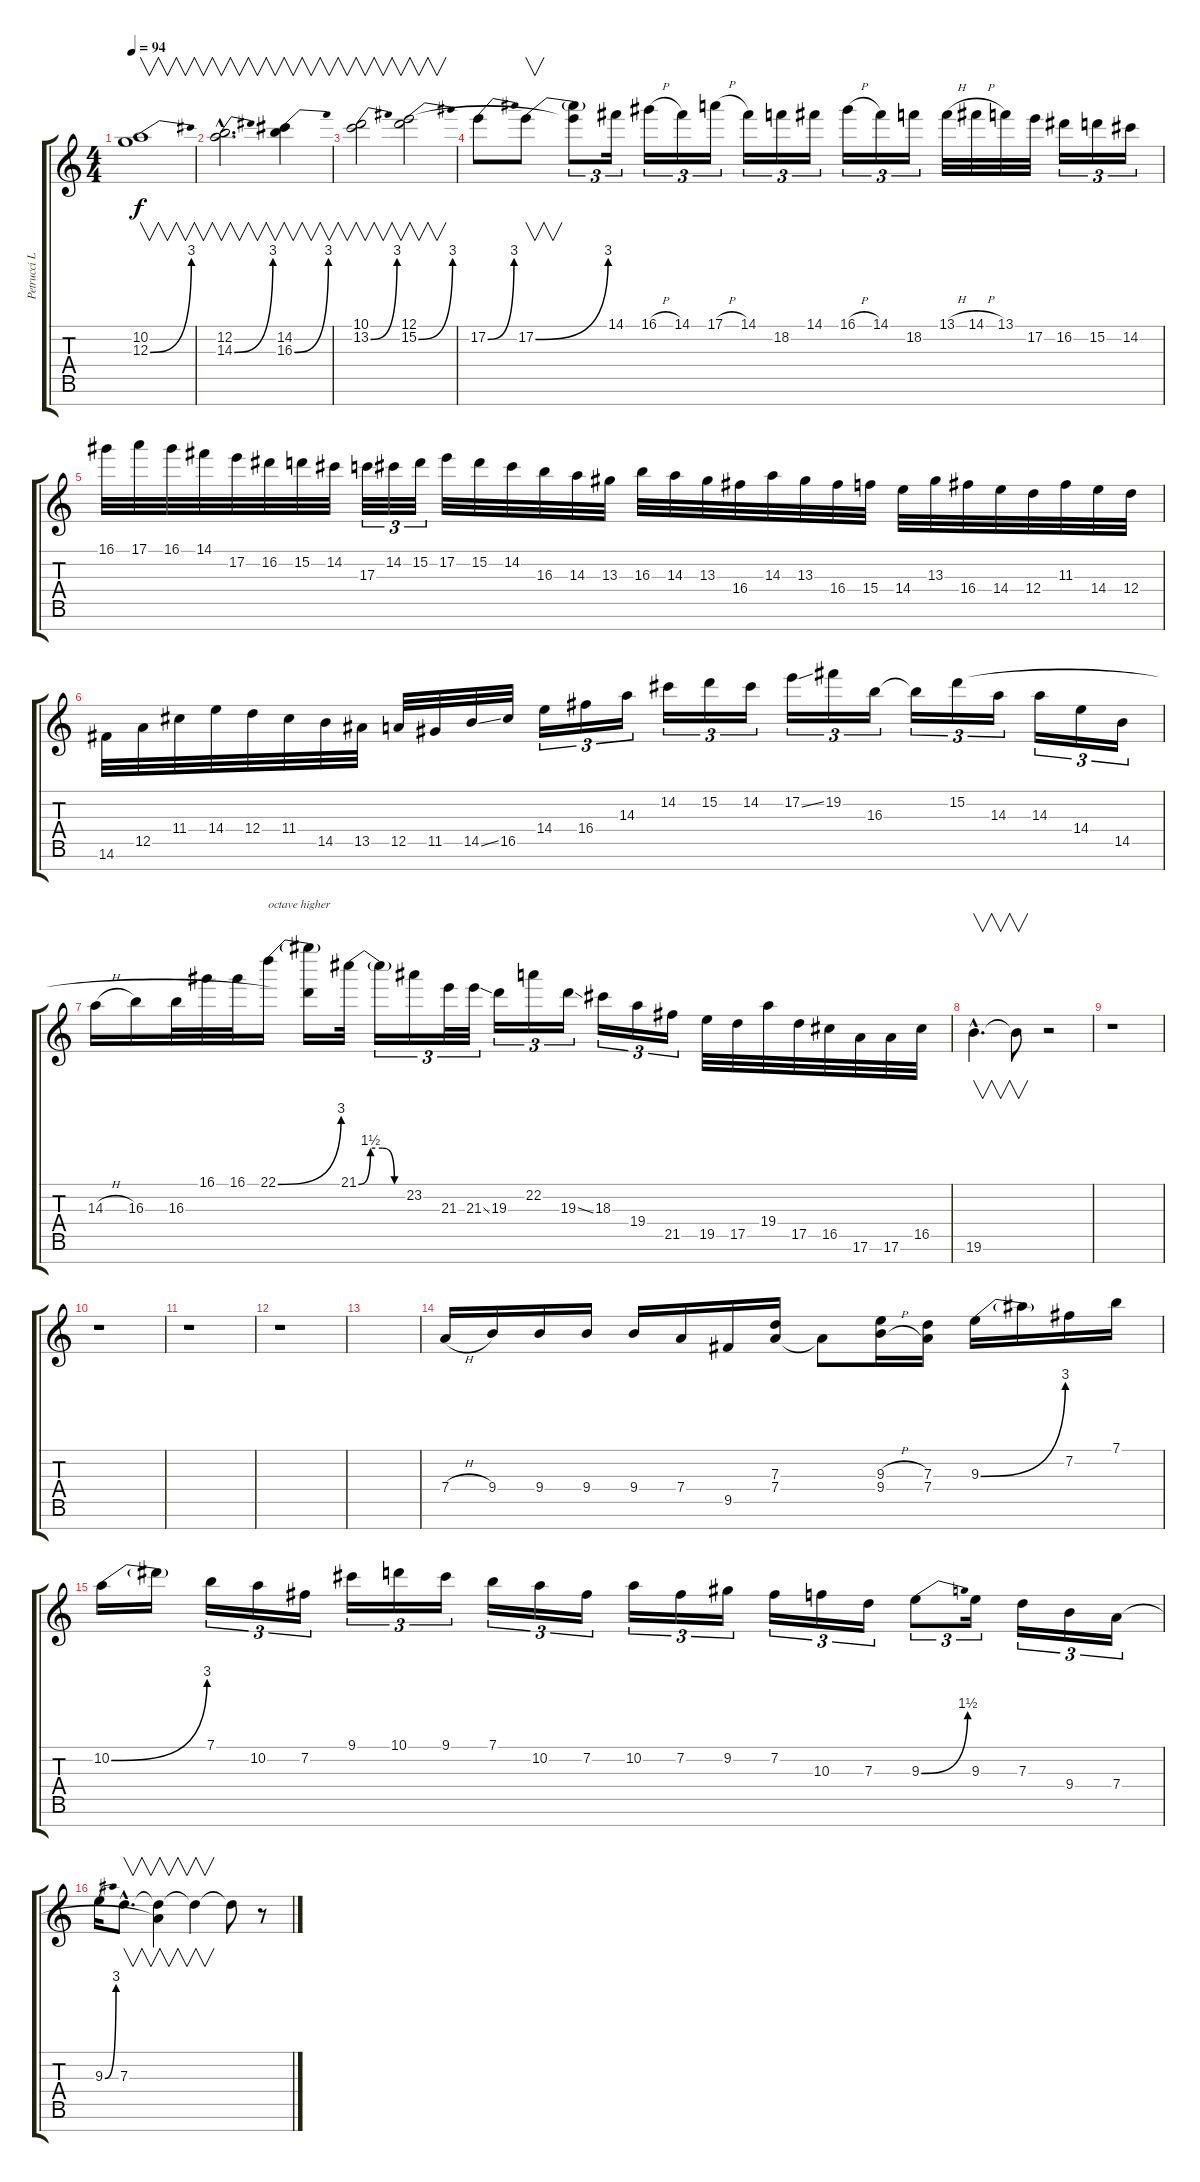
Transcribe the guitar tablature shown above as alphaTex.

\track ("Petrucci Lead (Disto Gtr)" "Petrucci L") {instrument distortionguitar}
\staff {score tabs}
\tuning (E4 B3 G3 D3 A2 E2 B1) {hide}
\ts (4 4)
\tempo 94
\clef g2
\ks c
(10.2 12.3{be (bend 0 0 60 12)}).1{v dy f} |
(12.2{hac} 14.3{be (bend 0 0 60 12) hac}).2{v d} (14.2 16.3{be (bend 0 0 60 12)}).4{v} |
(10.1 13.2{be (bend 0 0 60 12)}).2{v} (12.1 15.2{be (bend 0 0 60 12)}).2{v} |
17.2{be (bend 0 0 60 12)}.8 17.2{be (bend 0 0 60 12)}.8{v} (12.1{t} 17.2{t}).8{tu (3 2)} 14.1.16{tu (3 2)} 16.1{h}.16{tu (3 2)} 14.1.16{tu (3 2)} 17.1{h}.16{tu (3 2)} 14.1.16{tu (3 2)} 18.2.16{tu (3 2)} 14.1.16{tu (3 2)} 16.1{h}.16{tu (3 2)} 14.1.16{tu (3 2)} 18.2.16{tu (3 2)} 13.1{h}.32 14.1{h}.32 13.1.32 17.2.32 16.2.16{tu (3 2)} 15.2.16{tu (3 2)} 14.2.16{tu (3 2)} |
16.1.32 17.1.32 16.1.32 14.1.32 17.2.32 16.2.32 15.2.32 14.2.32 17.3.32{tu (3 2)} 14.2.32{tu (3 2)} 15.2.32{tu (3 2)} 17.2.32 15.2.32 14.2.32 16.3.32 14.3.32 13.3.32 16.3.32 14.3.32 13.3.32 16.4.32 14.3.32 13.3.32 16.4.32 15.4.32 14.4.32 13.3.32 16.4.32 14.4.32 12.4.32 11.3.32 14.4.32 12.4.32 |
14.6.32 12.5.32 11.4.32 14.4.32 12.4.32 11.4.32 14.5.32 13.5.32 12.5.32 11.5.32 14.5{ss}.32 16.5.32 14.4.16{tu (3 2)} 16.4.16{tu (3 2)} 14.3.16{tu (3 2)} 14.2.16{tu (3 2)} 15.2.16{tu (3 2)} 14.2.16{tu (3 2)} 17.2{ss}.16{tu (3 2)} 19.2.16{tu (3 2)} 16.3.16{tu (3 2)} 16.3{t}.16{tu (3 2)} 15.2.16{tu (3 2)} 14.3.16{tu (3 2)} 14.3.16{tu (3 2)} 14.4.16{tu (3 2)} 14.5.16{tu (3 2)} |
14.3{h}.16 16.3.16 16.3.32 16.1.32 16.1.32 22.1{be (bend 0 0 60 12)}.16{txt "octave higher"} (22.1{t} 15.2{t}).16 21.1{be (custom 0 0 15 6 30 6 45 0 60 0)}.32 21.1{t}.16{tu (3 2)} 23.2.16{tu (3 2)} 21.3.32{tu (3 2)} 21.3{ss}.32{tu (3 2)} 19.3.16{tu (3 2)} 22.2.16{tu (3 2)} 19.3{ss}.16{tu (3 2)} 18.3.16{tu (3 2)} 19.4.16{tu (3 2)} 21.5.16{tu (3 2)} 19.5.32 17.5.32 19.4.32 17.5.32 16.5.32 17.6.32 17.6.32 16.5.32 |
19.6{hac}.4{v d} 19.6{t}.8{v} r.2 |
r.1 |
r.1 |
r.1 |
r.1 |
|
7.4{h}.16 9.4.16 9.4.16 9.4.16 9.4.16 7.4.16 9.5.16 (7.3 7.4).16 7.4{t}.8 (9.3{h} 9.4{h}).16 (7.3 7.4).16 9.3{be (bend 0 0 60 12)}.16 9.3{t}.16 7.2.16 7.1.16 |
10.2{be (bend 0 0 60 12)}.16 10.2{t}.16 7.1.16{tu (3 2)} 10.2.16{tu (3 2)} 7.2.16{tu (3 2)} 9.1.16{tu (3 2)} 10.1.16{tu (3 2)} 9.1.16{tu (3 2)} 7.1.16{tu (3 2)} 10.2.16{tu (3 2)} 7.2.16{tu (3 2)} 10.2.16{tu (3 2)} 7.2.16{tu (3 2)} 9.2.16{tu (3 2)} 7.2.16{tu (3 2)} 10.3.16{tu (3 2)} 7.3.16{tu (3 2)} 9.3{be (bend 0 0 60 6)}.8{tu (3 2)} 9.3.16{tu (3 2)} 7.3.16{tu (3 2)} 9.4.16{tu (3 2)} 7.4.16{tu (3 2)} |
9.3{be (bend 0 0 60 12)}.16 7.3{hac}.8{v d} (7.3{t} 7.4{t}).4{v} 7.3{t}.4{v} 7.3{t}.8 r.8
